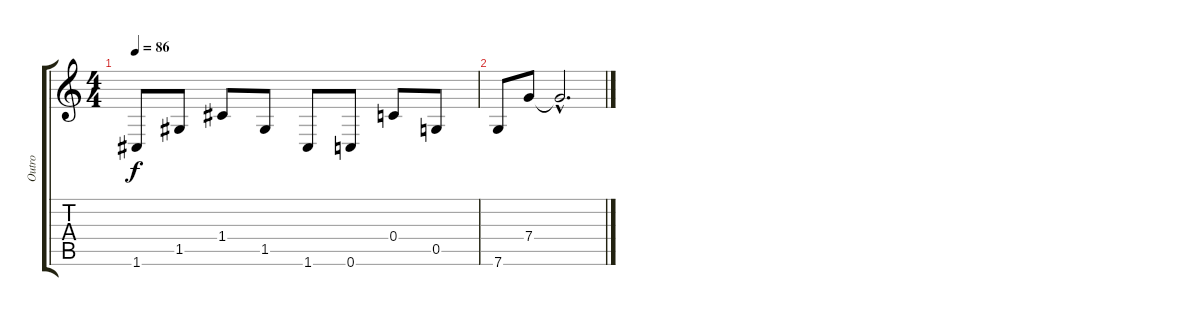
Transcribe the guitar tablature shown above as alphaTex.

\track ("Outro" "Outro") {instrument acousticguitarnylon}
\staff {score tabs}
\tuning (D4 A3 F3 C3 G2 C2) {hide}
\ts (4 4)
\tempo 86
\clef g2
\ks c
1.6.8{dy f} 1.5.8 1.4.8 1.5.8 1.6.8 0.6.8 0.4.8 0.5.8 |
7.6.8 7.4.8 7.4{hac t}.2{d}
